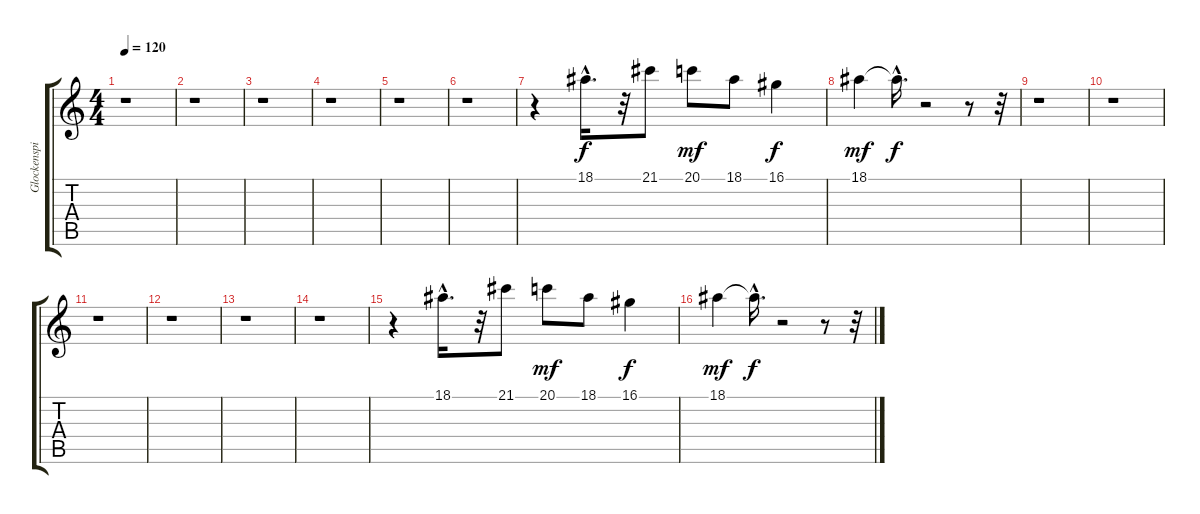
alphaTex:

\track ("Glockenspiel" "Glockenspi") {instrument glockenspiel}
\staff {score tabs}
\tuning (E4 B3 G3 D3 A2 E2) {hide}
\ts (4 4)
\tempo 120
\clef g2
\ks c
r.1{dy mp} |
r.1 |
r.1 |
r.1 |
r.1 |
r.1 |
r.4 18.1{hac}.16{d dy f} r.32 21.1.8 20.1.8{dy mf} 18.1.8 16.1.4{dy f} |
18.1.4{dy mf} 18.1{hac t}.16{d dy f} r.2 r.8 r.32 |
r.1 |
r.1 |
r.1 |
r.1 |
r.1 |
r.1 |
r.4 18.1{hac}.16{d} r.32 21.1.8 20.1.8{dy mf} 18.1.8 16.1.4{dy f} |
18.1.4{dy mf} 18.1{hac t}.16{d dy f} r.2 r.8 r.32
